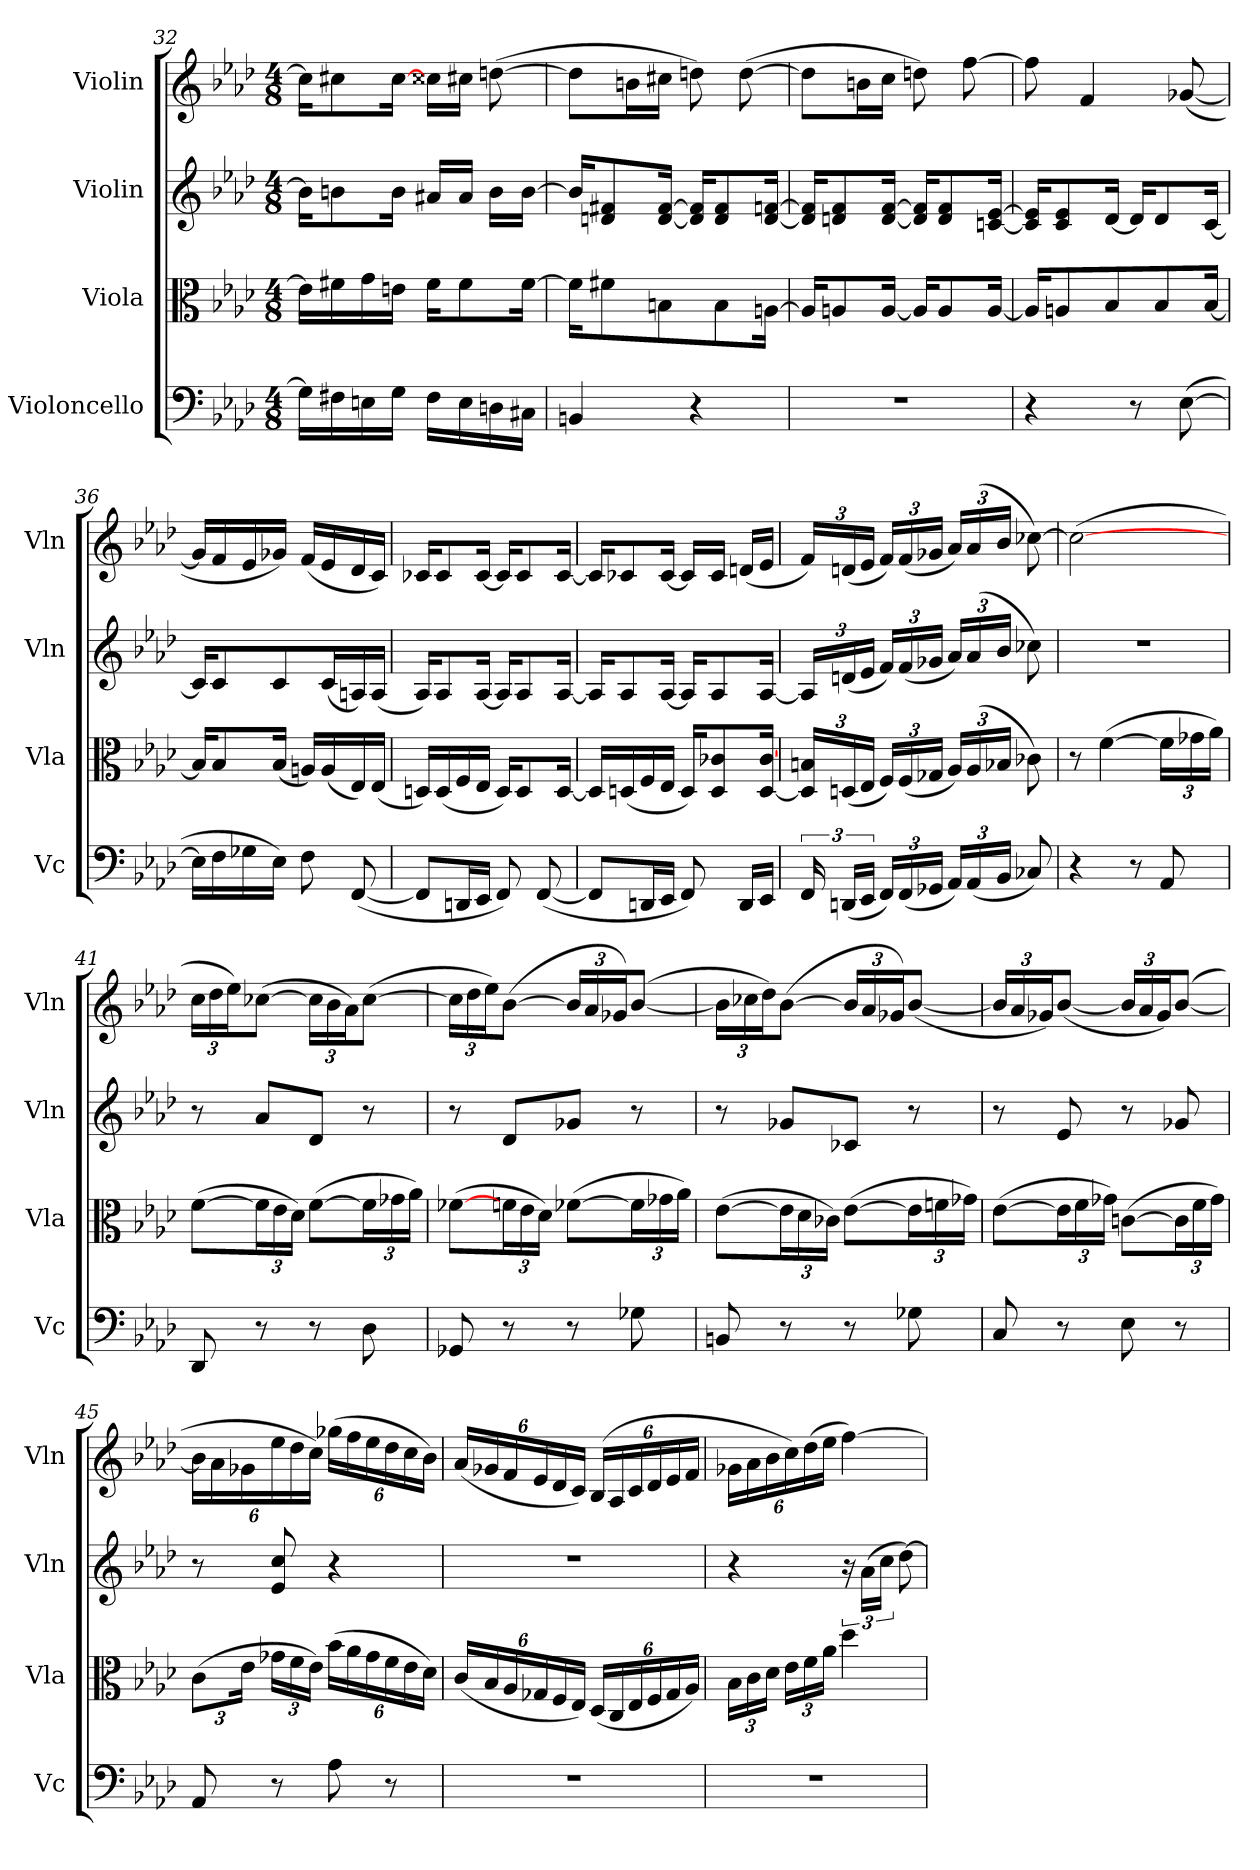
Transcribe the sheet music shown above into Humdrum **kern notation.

**kern	**kern	**kern	**kern
*part4	*part3	*part2	*part1
*staff4	*staff3	*staff2	*staff1
*I"Violoncello	*I"Viola	*I"Violin	*I"Violin
*I'Vc	*I'Vla	*I'Vln	*I'Vln
*clefF4	*clefC3	*clefG2	*clefG2
*k[b-e-a-d-]	*k[b-e-a-d-]	*k[b-e-a-d-]	*k[b-e-a-d-]
*M4/8	*M4/8	*M4/8	*M4/8
=32	=32	=32	=32
16G\LL]	16e\LL]	16b\KL]	16cc#\KL]
16F#X\	16f#X\	8bn\	8cc#X\
16En\	16g\	.	.
16G\JJ	16en\JJ	16b\Jk	[16cc#\Jk
16F#\LL	16f#\KL	16a#X/LL	16cc##X\LL
16E\	8f#\	16a#/JJ	16cc#X\JJ
16Dn\	.	16b\LL	([8ddn\
16C#X\JJ	[16f#\Jk	[16b\JJ	.
=33	=33	=33	=33
4BBn/	16f#\KL]	16b/KL]	8dd\L]
.	8f#X\	8dn/ 8f#X/	.
.	.	.	16bn\L
.	8Bn\	[16d/ [16f#/Jk	16cc#X\JJ
4r	.	16d]/ 16f#]/KL	8ddn\)
.	8B\	8d/ 8f#/	.
.	.	.	([8dd\
.	[16An\Jk	[16d/ [16fn/Jk	.
=34	=34	=34	=34
2r	16A/KL]	16d]/ 16f]/KL	8dd\L]
.	8An/	8dn/ 8f/	.
.	.	.	16bn\L
.	[16A/Jk	[16d/ [16f/Jk	16cc\JJ
.	16A/KL]	16d]/ 16f]/KL	8ddn\)
.	8A/	8d/ 8f/	.
.	.	.	[8ff\
.	[16A/Jk	[16cn/ [16e-/Jk	.
=35	=35	=35	=35
4r	16A/KL]	16c]/ 16e-]/KL	8ff\]
.	8An/	8c/ 8e-/	.
.	.	.	4f/
.	8B-/	[16d-/Jk	.
8r	.	16d-/KL]	.
.	8B-/	8d-/	.
([8E-\	.	.	([8g-X/
.	[16B-/Jk	[16c/Jk	.
=36	=36	=36	=36
16E-\LL]	16B-/KL]	16c/KL]	16g-/LL]
16F\	8B-/	8c/	16f/
16G-X\	.	.	16e-/
16E-\JJ)	(16B-/Jk	8c/	16g-X/JJ)
8F\	16An/LL)	.	(16f/LL
.	(16A/	(16c/L	16e-/
([8FF/	16E-/)	16An/)	16d-/
.	(16E-/JJ	(16A/JJ	16c/JJ)
=37	=37	=37	=37
8FF/L]	16Dn/LL)	16A-/KL)	16c-X/KL
.	(16D/	8A-/	8c-/
16DDn/L	16F/	.	.
16EE-/JJ	16E-/JJ	[16A-/Jk	[16c-/Jk
8FF/)	16D/KL)	16A-/KL]	16c-/KL]
.	8D/	8A-/	8c-/
([8FF/	.	.	.
.	[16D/Jk	[16A-/Jk	[16c-/Jk
=38	=38	=38	=38
8FF/L]	16D/LL]	16A-/KL]	16c-/KL]
.	(16Dn/	8A-/	8c-X/
16DDn/L	16F/	.	.
16EE-/JJ	16E-/JJ	[16A-/Jk	[16c-/Jk
8FF/)	16D/KL)	16A-/KL]	16c-/LL]
.	8D/ 8c-X/	8A-/	16c-/JJ
16DD/LL	.	.	(16dn/LL
16EE-/JJ	[16D/ [16c-/Jk	[16A-/Jk	16e-/JJ
=39	=39	=39	=39
24FF/	24D]/ 24Bn/LL	24A-/LL]	24f/LL)
(24DDn/LL	(24Dn/	(24dn/	(24dn/
24EE-/JJ	24E-/JJ	24e-/JJ	24e-/JJ
24FF/LL)	24F/LL)	24f/LL)	24f/LL)
(24FF/	(24F/	(24f/	(24f/
24GG-X/JJ	24G-X/JJ	24g-X/JJ	24g-X/JJ
24AA-/LL)	24A-/LL)	24a-/LL)	24a-/LL)
(24AA-/	(24A-/	(24a-/	(24a-/
24BB-/JJ	24B-X/JJ	24b-/JJ	24b-/JJ
8C-X/)	8c-X\)	8cc-X\)	[8cc-X\)
=40	=40	=40	=40
4r	8r	2r	(2cc-\_
.	([4f\	.	.
8r	.	.	.
8AA-/	24f\LL]	.	.
.	24g-X\	.	.
.	24a-\JJ)	.	.
=41	=41	=41	=41
*	*	*	*MM84
8DD-/	([8f\L	8r	24cc\LL
.	.	.	24dd-\
.	.	.	24ee-\J)
8r	24f\L]	8a-/L	([8cc-X\J
.	24e-\	.	.
.	24d-\JJ)	.	.
8r	([8f\L	8d-/J	24cc-\LL]
.	.	.	24b-\
.	.	.	24a-\J)
8D-\	24f\L]	8r	([8cc-\J
.	24g-X\	.	.
.	24a-\JJ)	.	.
=42	=42	=42	=42
8GG-X/	([8f-X\L	8r	24cc-\LL]
.	.	.	24dd-\
.	.	.	24ee-\J)
8r	24fn\L	8d-/L	([8b-\J
.	24e-\	.	.
.	24d-\JJ)	.	.
8r	([8f-X\L	8g-X/J	24b-/LL]
.	.	.	24a-/
.	.	.	24g-X/J)
8G-X\	24f-\L]	8r	([8b-/J
.	24g-X\	.	.
.	24a-\JJ)	.	.
=43	=43	=43	=43
8BBn/	([8e-\L	8r	24b-\LL]
.	.	.	24cc-X\
.	.	.	24dd-\J)
8r	24e-\L]	8g-X/L	([8b-\J
.	24d-\	.	.
.	24c-X\JJ)	.	.
8r	([8e-\L	8c-X/J	24b-/LL]
.	.	.	24a-/
.	.	.	24g-X/J)
8G-X\	24e-\L]	8r	([8b-/J
.	24fn\	.	.
.	24g-X\JJ)	.	.
=44	=44	=44	=44
8C/	([8e-\L	8r	24b-/LL]
.	.	.	24a-/
.	.	.	24g-X/J)
8r	24e-\L]	8e-/	([8b-/J
.	24f\	.	.
.	24g-X\JJ)	.	.
8E-\	([8cn\L	8r	24b-/LL]
.	.	.	24a-/
.	.	.	24g-/J)
8r	24c\L]	8g-X/	([8b-/J
.	24f\	.	.
.	24g-\JJ)	.	.
=45	=45	=45	=45
8AA-/	(12c\L	8r	24b-\LL]
.	.	.	24a-\
.	24e-\Jk	.	24g-X\
8r	24g-X\LL	8e-/ 8cc/	24ee-\
.	24f\	.	24dd-\
.	24e-\JJ)	.	24cc\JJ)
8A-\	(24b-\LL	4r	(24gg-X\LL
.	24a-\	.	24ff\
.	24g-\	.	24ee-\
8r	24f\	.	24dd-\
.	24e-\	.	24cc\
.	24d-\JJ)	.	24b-\JJ)
=46	=46	=46	=46
2r	(24c/LL	2r	(24a-/LL
.	24B-/	.	24g-X/
.	24A-/	.	24f/
.	24G-X/	.	24e-/
.	24F/	.	24d-/
.	24E-/JJ)	.	24c/JJ)
.	(24D-/LL	.	(24B-/LL
.	24C/	.	24A-/
.	24E-/	.	24c/
.	24F/	.	24d-/
.	24G-/	.	24e-/
.	24A-/JJ)	.	24f/JJ
=47	=47	=47	=47
2r	24B-\LL	4r	24g-X\LL
.	24c\	.	24a-\
.	24d-\JJ	.	24b-\
.	24e-\LL	.	24cc\)
.	24f\	.	(24dd-\
.	24a-\JJ	.	24ee-\JJ
.	4dd-\	24r	[4ff\)
.	.	(24a-\LL	.
.	.	24cc\JJ	.
.	.	[8dd-\)	.
=	=	=	=
*-	*-	*-	*-
